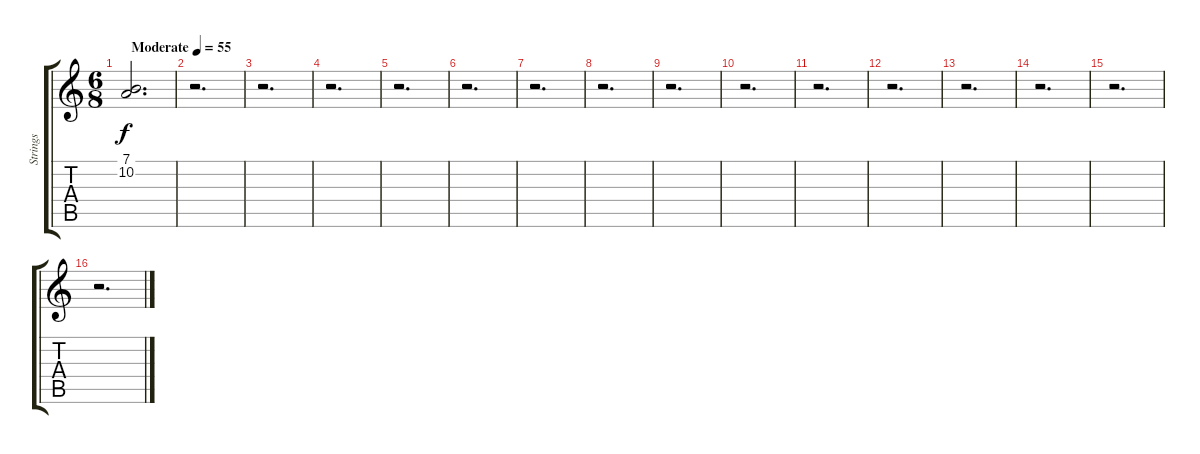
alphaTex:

\track ("Strings             " "Strings   ") {instrument stringensemble1}
\staff {score tabs}
\tuning (E4 B3 G3 D3 A2 E2) {hide}
\ts (6 8)
\tempo (55 "Moderate")
\clef g2
\ks c
(7.1 10.2).2{d dy f instrument stringensemble1} |
r.2{d} |
r.2{d} |
r.2{d} |
r.2{d} |
r.2{d} |
r.2{d} |
r.2{d} |
r.2{d} |
r.2{d} |
r.2{d} |
r.2{d} |
r.2{d} |
r.2{d} |
r.2{d} |
r.2{d}
